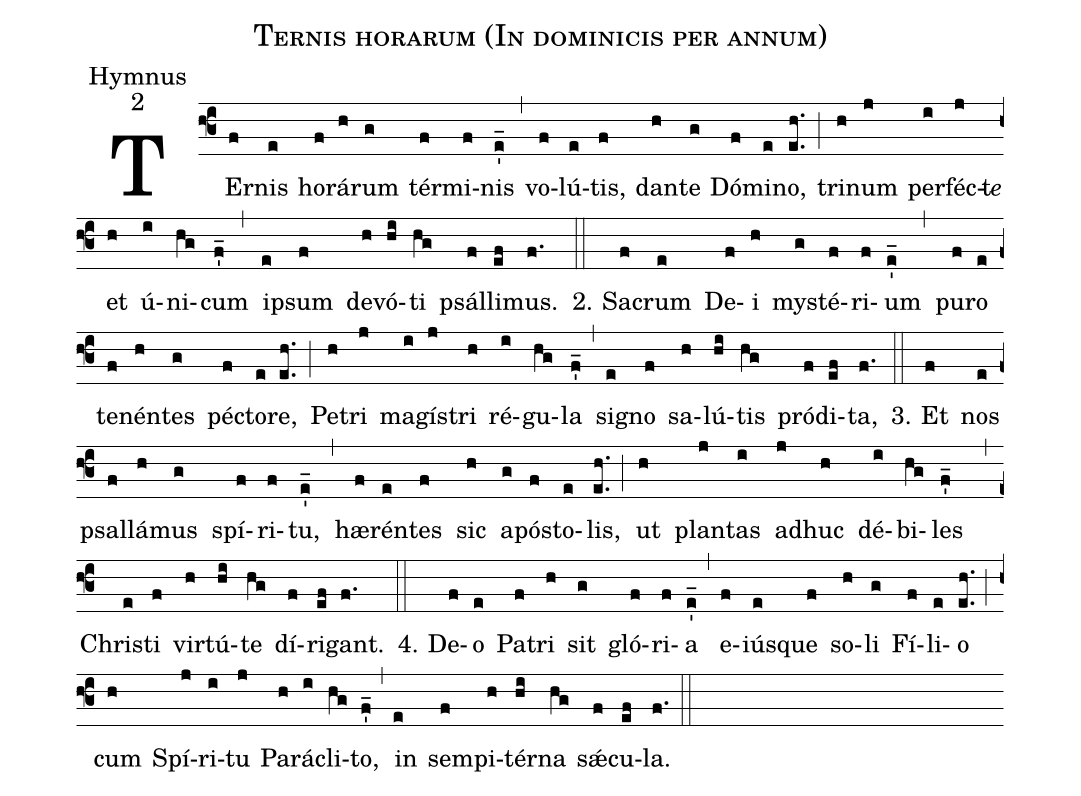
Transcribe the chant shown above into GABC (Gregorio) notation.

name:Ternis horarum (In dominicis per annum);
office-part:Hymnus;
mode:2;
%%
(f3)TEr(f)nis(e) ho(f)rá(h)rum(g) tér(f)mi(f)nis(e'_) (,)
vo(f)lú(e)tis,(f) dan(h)te(g) Dó(f)mi(e)no,(e.h.) (;)
tri(h)num(j) per(i)féc(j)t<i>e</i>() et(h) ú(i)ni(hg)cum(f'_) (,)
ip(e)sum(f) de(h)vó(hi)ti(hg) psál(f)li(ef)mus.(f.) (::)
2. Sa(f)crum(e) De(f)i(h) mys(g)té(f)ri(f)um(e'_) (,)
pu(f)ro(e) te(f)nén(h)tes(g) péc(f)to(e)re,(e.h.) (;)
Pe(h)tri(j) ma(i)gís(j)tri(h) ré(i)gu(hg)la(f'_) (,)
si(e)gno(f) sa(h)lú(hi)tis(hg) pró(f)di(ef)ta,(f.) (::)

3. Et(f) nos(e) psal(f)lá(h)mus(g) spí(f)ri(f)tu,(e'_) (,)
hæ(f)rén(e)tes(f) sic(h) a(g)pós(f)to(e)lis,(e.h.) (;)
ut(h) plan(j)tas(i) ad(j)huc(h) dé(i)bi(hg)les(f'_) (,)
Chris(e)ti(f) vir(h)tú(hi)te(hg) dí(f)ri(ef)gant.(f.) (::)

4. De(f)o(e) Pa(f)tri(h) sit(g) gló(f)ri(f)a(e'_) (,)
e(f)iús(e)que(f) so(h)li(g) Fí(f)li(e)o(e.h.) (;)
cum(h) Spí(j)ri(i)tu(j) Pa(h)rá(i)cli(hg)to,(f'_) (,)
in(e) sem(f)pi(h)tér(hi)na(hg) sǽ(f)cu(ef)la.(f.) (::)
